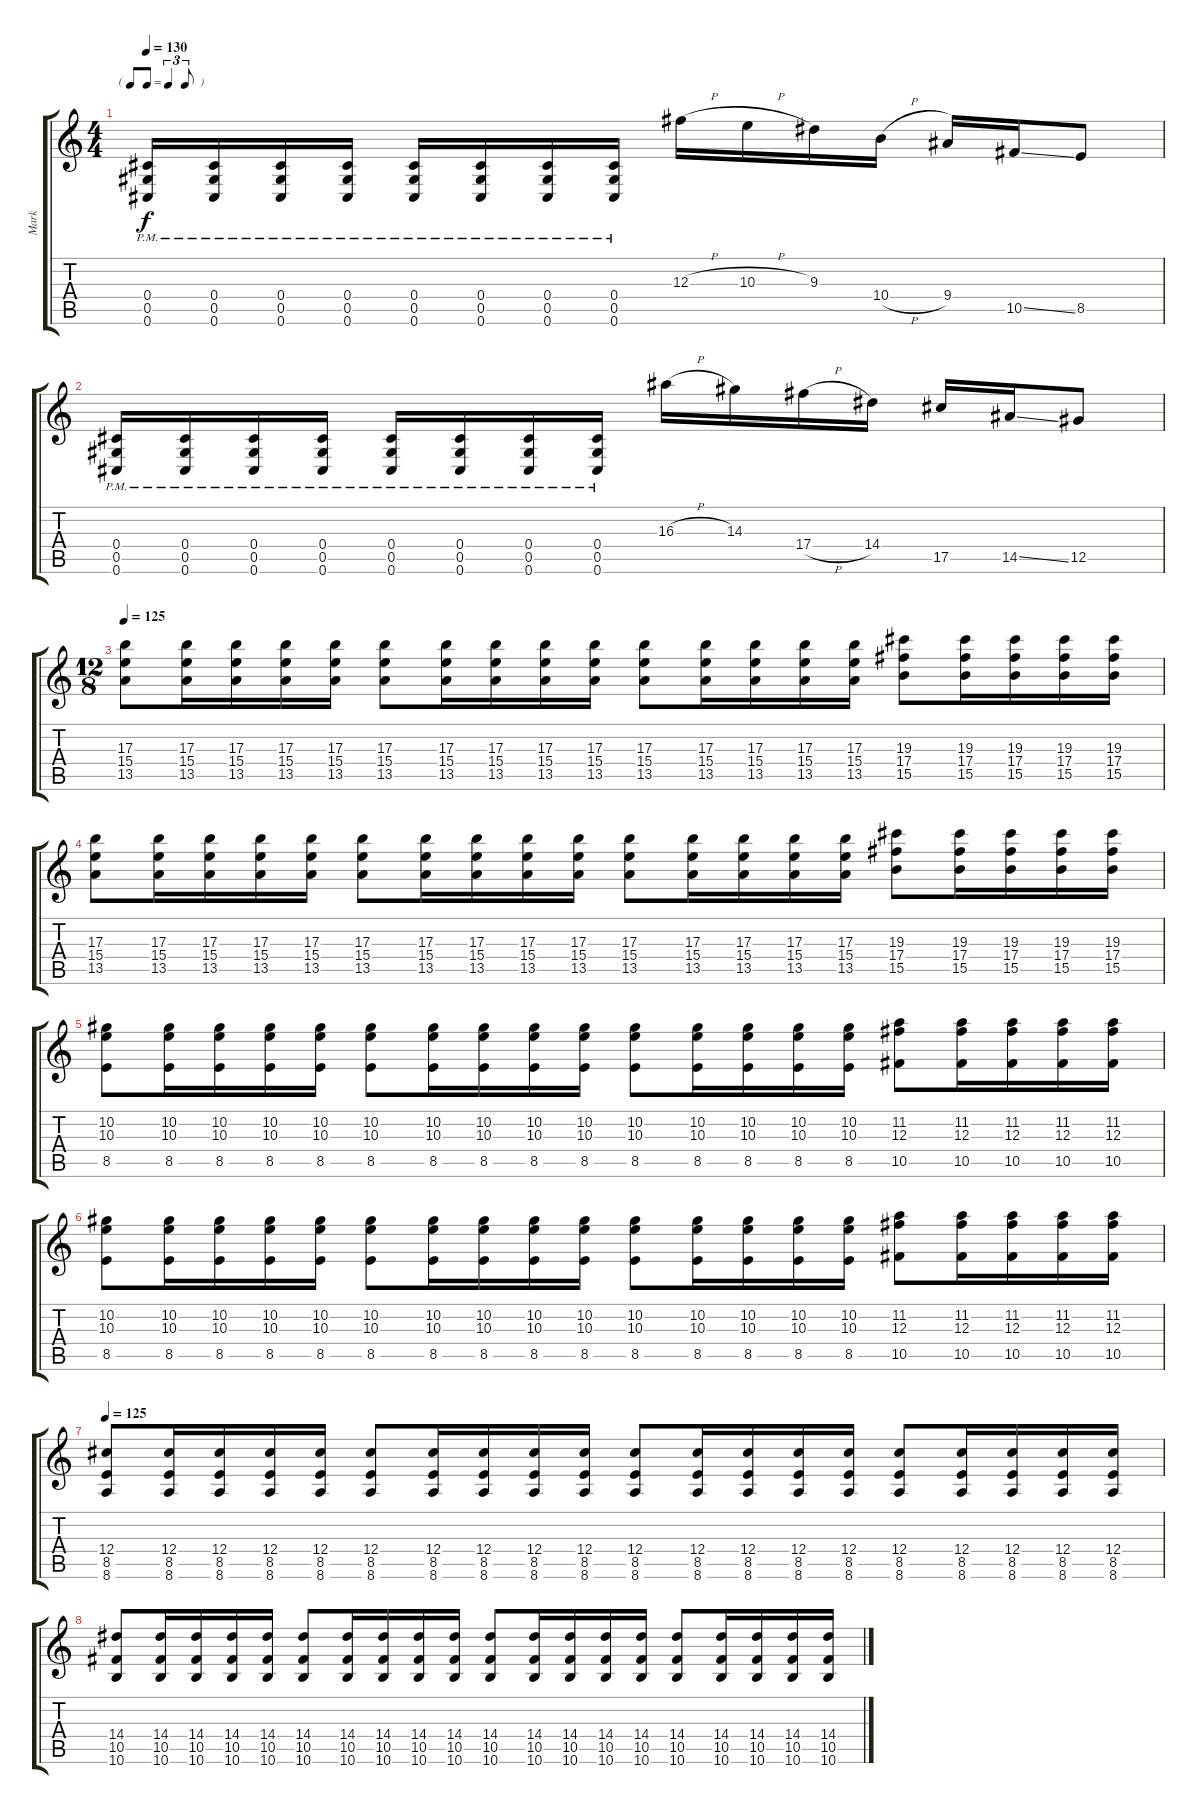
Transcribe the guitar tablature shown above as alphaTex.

\track ("Mark" "Mark") {instrument acousticguitarsteel}
\staff {score tabs}
\tuning (Eb4 Bb3 Gb3 Db3 Ab2 Db2) {hide}
\ts (4 4)
\tf triplet8th
\tempo 130
\clef g2
\ks c
(0.4{pm} 0.5{pm} 0.6{pm}).16{dy f} (0.4{pm} 0.5{pm} 0.6{pm}).16 (0.4{pm} 0.5{pm} 0.6{pm}).16 (0.4{pm} 0.5{pm} 0.6{pm}).16 (0.4{pm} 0.5{pm} 0.6{pm}).16 (0.4{pm} 0.5{pm} 0.6{pm}).16 (0.4{pm} 0.5{pm} 0.6{pm}).16 (0.4{pm} 0.5{pm} 0.6{pm}).16 12.3{h}.16 10.3{h}.16 9.3.16 10.4{h}.16 9.4.16 10.5{ss}.16 8.5.8 |
(0.4{pm} 0.5{pm} 0.6{pm}).16 (0.4{pm} 0.5{pm} 0.6{pm}).16 (0.4{pm} 0.5{pm} 0.6{pm}).16 (0.4{pm} 0.5{pm} 0.6{pm}).16 (0.4{pm} 0.5{pm} 0.6{pm}).16 (0.4{pm} 0.5{pm} 0.6{pm}).16 (0.4{pm} 0.5{pm} 0.6{pm}).16 (0.4{pm} 0.5{pm} 0.6{pm}).16 16.3{h}.16 14.3.16 17.4{h}.16 14.4.16 17.5.16 14.5{ss}.16 12.5.8 |
\ts (12 8)
\tempo 125
(17.3 15.4 13.5).8 (17.3 15.4 13.5).16 (17.3 15.4 13.5).16 (17.3 15.4 13.5).16 (17.3 15.4 13.5).16 (17.3 15.4 13.5).8 (17.3 15.4 13.5).16 (17.3 15.4 13.5).16 (17.3 15.4 13.5).16 (17.3 15.4 13.5).16 (17.3 15.4 13.5).8 (17.3 15.4 13.5).16 (17.3 15.4 13.5).16 (17.3 15.4 13.5).16 (17.3 15.4 13.5).16 (19.3 17.4 15.5).8 (19.3 17.4 15.5).16 (19.3 17.4 15.5).16 (19.3 17.4 15.5).16 (19.3 17.4 15.5).16 |
(17.3 15.4 13.5).8 (17.3 15.4 13.5).16 (17.3 15.4 13.5).16 (17.3 15.4 13.5).16 (17.3 15.4 13.5).16 (17.3 15.4 13.5).8 (17.3 15.4 13.5).16 (17.3 15.4 13.5).16 (17.3 15.4 13.5).16 (17.3 15.4 13.5).16 (17.3 15.4 13.5).8 (17.3 15.4 13.5).16 (17.3 15.4 13.5).16 (17.3 15.4 13.5).16 (17.3 15.4 13.5).16 (19.3 17.4 15.5).8 (19.3 17.4 15.5).16 (19.3 17.4 15.5).16 (19.3 17.4 15.5).16 (19.3 17.4 15.5).16 |
(10.2 10.3 8.5).8 (10.2 10.3 8.5).16 (10.2 10.3 8.5).16 (10.2 10.3 8.5).16 (10.2 10.3 8.5).16 (10.2 10.3 8.5).8 (10.2 10.3 8.5).16 (10.2 10.3 8.5).16 (10.2 10.3 8.5).16 (10.2 10.3 8.5).16 (10.2 10.3 8.5).8 (10.2 10.3 8.5).16 (10.2 10.3 8.5).16 (10.2 10.3 8.5).16 (10.2 10.3 8.5).16 (11.2 12.3 10.5).8 (11.2 12.3 10.5).16 (11.2 12.3 10.5).16 (11.2 12.3 10.5).16 (11.2 12.3 10.5).16 |
(10.2 10.3 8.5).8 (10.2 10.3 8.5).16 (10.2 10.3 8.5).16 (10.2 10.3 8.5).16 (10.2 10.3 8.5).16 (10.2 10.3 8.5).8 (10.2 10.3 8.5).16 (10.2 10.3 8.5).16 (10.2 10.3 8.5).16 (10.2 10.3 8.5).16 (10.2 10.3 8.5).8 (10.2 10.3 8.5).16 (10.2 10.3 8.5).16 (10.2 10.3 8.5).16 (10.2 10.3 8.5).16 (11.2 12.3 10.5).8 (11.2 12.3 10.5).16 (11.2 12.3 10.5).16 (11.2 12.3 10.5).16 (11.2 12.3 10.5).16 |
\tempo 125
(12.4 8.5 8.6).8 (12.4 8.5 8.6).16 (12.4 8.5 8.6).16 (12.4 8.5 8.6).16 (12.4 8.5 8.6).16 (12.4 8.5 8.6).8 (12.4 8.5 8.6).16 (12.4 8.5 8.6).16 (12.4 8.5 8.6).16 (12.4 8.5 8.6).16 (12.4 8.5 8.6).8 (12.4 8.5 8.6).16 (12.4 8.5 8.6).16 (12.4 8.5 8.6).16 (12.4 8.5 8.6).16 (12.4 8.5 8.6).8 (12.4 8.5 8.6).16 (12.4 8.5 8.6).16 (12.4 8.5 8.6).16 (12.4 8.5 8.6).16 |
(14.4 10.5 10.6).8 (14.4 10.5 10.6).16 (14.4 10.5 10.6).16 (14.4 10.5 10.6).16 (14.4 10.5 10.6).16 (14.4 10.5 10.6).8 (14.4 10.5 10.6).16 (14.4 10.5 10.6).16 (14.4 10.5 10.6).16 (14.4 10.5 10.6).16 (14.4 10.5 10.6).8 (14.4 10.5 10.6).16 (14.4 10.5 10.6).16 (14.4 10.5 10.6).16 (14.4 10.5 10.6).16 (14.4 10.5 10.6).8 (14.4 10.5 10.6).16 (14.4 10.5 10.6).16 (14.4 10.5 10.6).16 (14.4 10.5 10.6).16
